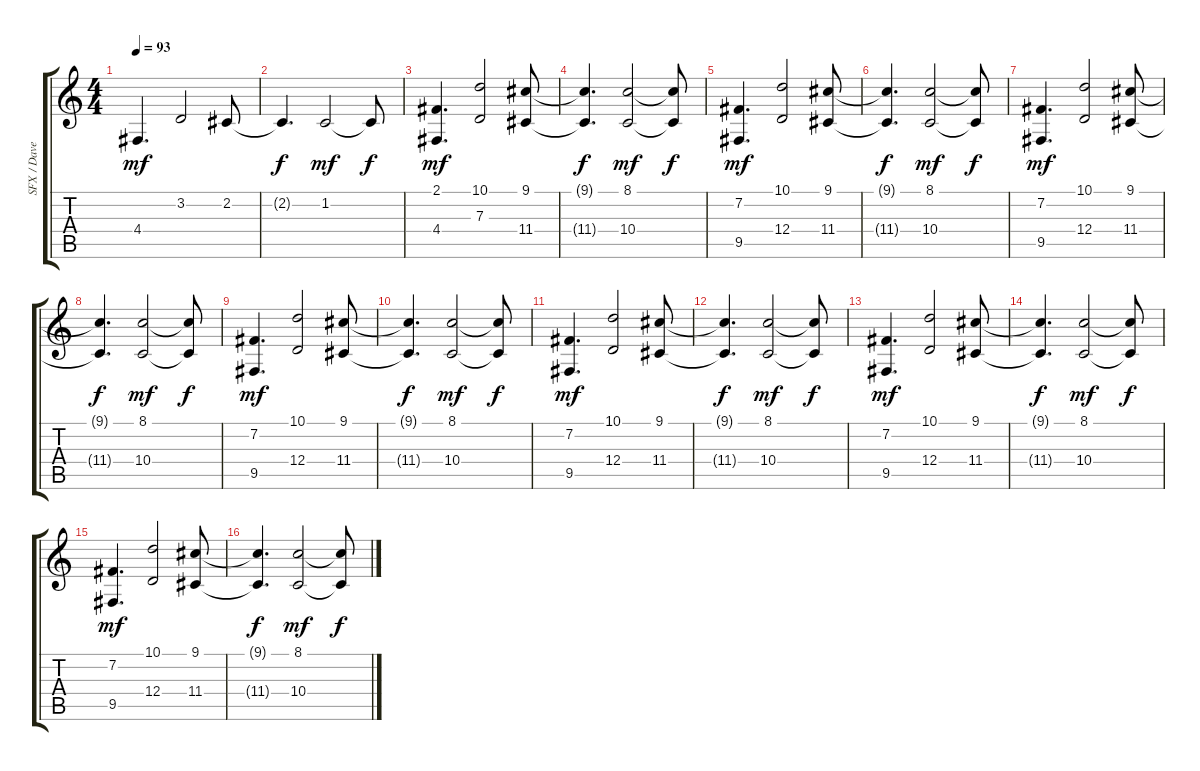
\track ("SFX / Dave Mustaine Voice" "SFX / Dave") {instrument pad4choir}
\staff {score tabs}
\tuning (E4 B3 G3 D3 A2 E2) {hide}
\ts (4 4)
\tempo 93
\clef g2
\ks c
4.4.4{d dy mf instrument pad4choir} 3.2.2 2.2.8 |
2.2{t}.4{d dy f} 1.2.2{dy mf} 1.2{t}.8{dy f} |
(2.1 4.4).4{d dy mf} (10.1 7.3).2 (9.1 11.4).8 |
(9.1{t} 11.4{t}).4{d dy f} (8.1 10.4).2{dy mf} (8.1{t} 10.4{t}).8{dy f} |
(7.2 9.5).4{d dy mf} (10.1 12.4).2 (9.1 11.4).8 |
(9.1{t} 11.4{t}).4{d dy f} (8.1 10.4).2{dy mf} (8.1{t} 10.4{t}).8{dy f} |
(7.2 9.5).4{d dy mf} (10.1 12.4).2 (9.1 11.4).8 |
(9.1{t} 11.4{t}).4{d dy f} (8.1 10.4).2{dy mf} (8.1{t} 10.4{t}).8{dy f} |
(7.2 9.5).4{d dy mf} (10.1 12.4).2 (9.1 11.4).8 |
(9.1{t} 11.4{t}).4{d dy f} (8.1 10.4).2{dy mf} (8.1{t} 10.4{t}).8{dy f} |
(7.2 9.5).4{d dy mf} (10.1 12.4).2 (9.1 11.4).8 |
(9.1{t} 11.4{t}).4{d dy f} (8.1 10.4).2{dy mf} (8.1{t} 10.4{t}).8{dy f} |
(7.2 9.5).4{d dy mf} (10.1 12.4).2 (9.1 11.4).8 |
(9.1{t} 11.4{t}).4{d dy f} (8.1 10.4).2{dy mf} (8.1{t} 10.4{t}).8{dy f} |
(7.2 9.5).4{d dy mf} (10.1 12.4).2 (9.1 11.4).8 |
(9.1{t} 11.4{t}).4{d dy f} (8.1 10.4).2{dy mf} (8.1{t} 10.4{t}).8{dy f}
